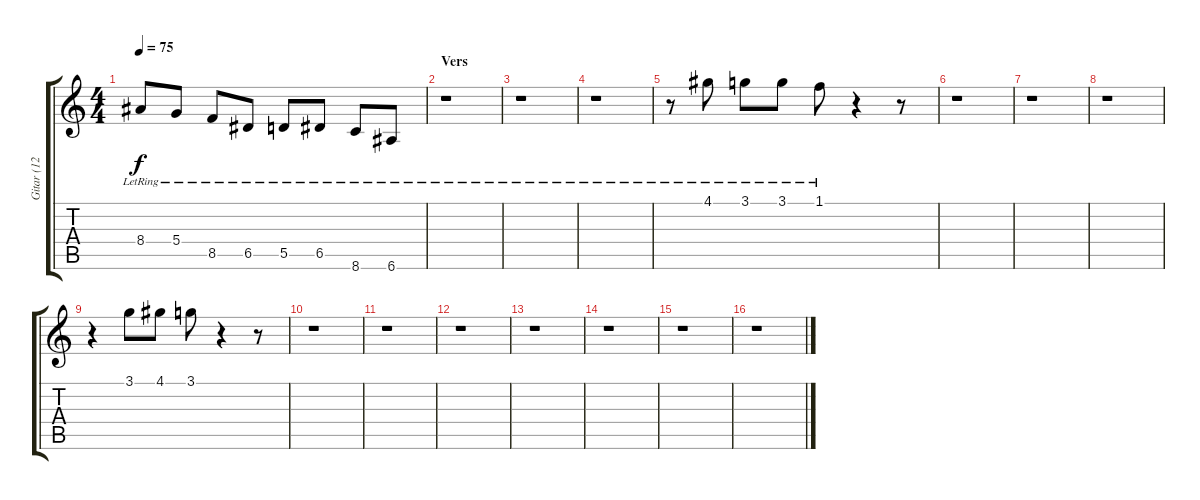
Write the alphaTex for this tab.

\track ("Gitar (12 streng)" "Gitar (12 ") {instrument acousticguitarsteel}
\staff {score tabs}
\tuning (E4 B3 G3 D3 A2 E2) {hide}
\ts (4 4)
\tempo 75
\clef g2
\ks c
8.4{lr}.8{dy f} 5.4{lr}.8 8.5{lr}.8 6.5{lr}.8 5.5{lr}.8{volume 2} 6.5{lr}.8 8.6{lr}.8 6.6{lr}.8 |
\section ("" "Vers")
r.1{volume 12} |
r.1 |
r.1 |
r.8 4.1{lr}.8 3.1{lr}.8 3.1{lr}.8 1.1{lr}.8 r.4 r.8 |
r.1 |
r.1 |
r.1 |
r.4 3.1.8 4.1.8 3.1.8 r.4 r.8 |
r.1 |
r.1 |
r.1 |
r.1 |
r.1 |
r.1 |
r.1
